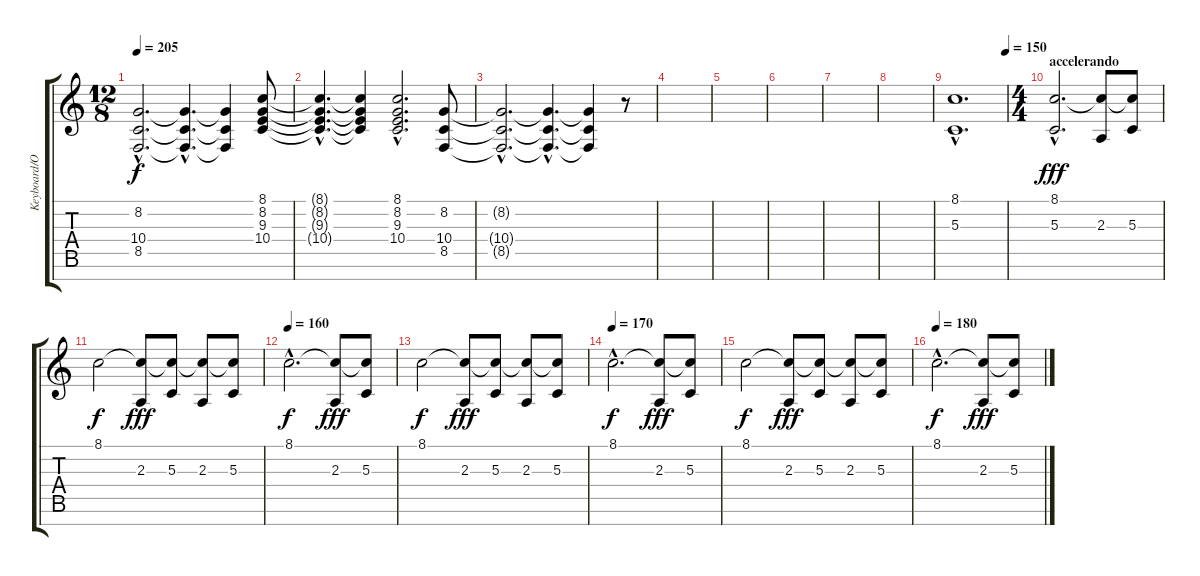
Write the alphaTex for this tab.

\track ("Keyboard/Other instr." "Keyboard/O") {instrument churchorgan}
\staff {score tabs}
\tuning (E4 B3 G3 D3 A2 E2 B1) {hide}
\ts (12 8)
\tempo 205
\clef g2
\ks c
(8.2{hac t} 10.4{hac t} 8.5{hac t}).2{d dy f} (8.2{hac t} 10.4{hac t} 8.5{hac t}).4{d} (8.2{t} 10.4{t} 8.5{t}).4 (8.1 8.2 9.3 10.4).8 |
(8.1{hac t} 8.2{hac t} 9.3{hac t} 10.4{hac t}).4{d} (8.1{t} 8.2{t} 9.3{t} 10.4{t}).4 (8.1{hac} 8.2{hac} 9.3{hac} 10.4{hac}).2{d volume 10} (8.2 10.4 8.5).8 |
(8.2{hac t} 10.4{hac t} 8.5{hac t}).2{d} (8.2{hac t} 10.4{hac t} 8.5{hac t}).4{d} (8.2{t} 10.4{t} 8.5{t}).4 r.8 |
|
|
|
|
|
\tempo (150 0.9895833333333334)
(8.1{hac} 5.3{hac}).1{d volume 8} |
\ts (4 4)
\section ("" "accelerando")
(8.1{hac} 5.3{hac}).2{d dy fff volume 10} (8.1{t} 2.3).8 (8.1{t} 5.3).8 |
8.1.2{dy f} (8.1{t} 2.3).8{dy fff} (8.1{t} 5.3).8 (8.1{t} 2.3).8 (8.1{t} 5.3).8 |
\tempo 160
8.1{hac}.2{d dy f} (8.1{t} 2.3).8{dy fff} (8.1{t} 5.3).8 |
8.1.2{dy f} (8.1{t} 2.3).8{dy fff} (8.1{t} 5.3).8 (8.1{t} 2.3).8 (8.1{t} 5.3).8 |
\tempo 170
8.1{hac}.2{d dy f} (8.1{t} 2.3).8{dy fff} (8.1{t} 5.3).8 |
8.1.2{dy f} (8.1{t} 2.3).8{dy fff} (8.1{t} 5.3).8 (8.1{t} 2.3).8 (8.1{t} 5.3).8 |
\tempo 180
8.1{hac}.2{d dy f} (8.1{t} 2.3).8{dy fff} (8.1{t} 5.3).8
